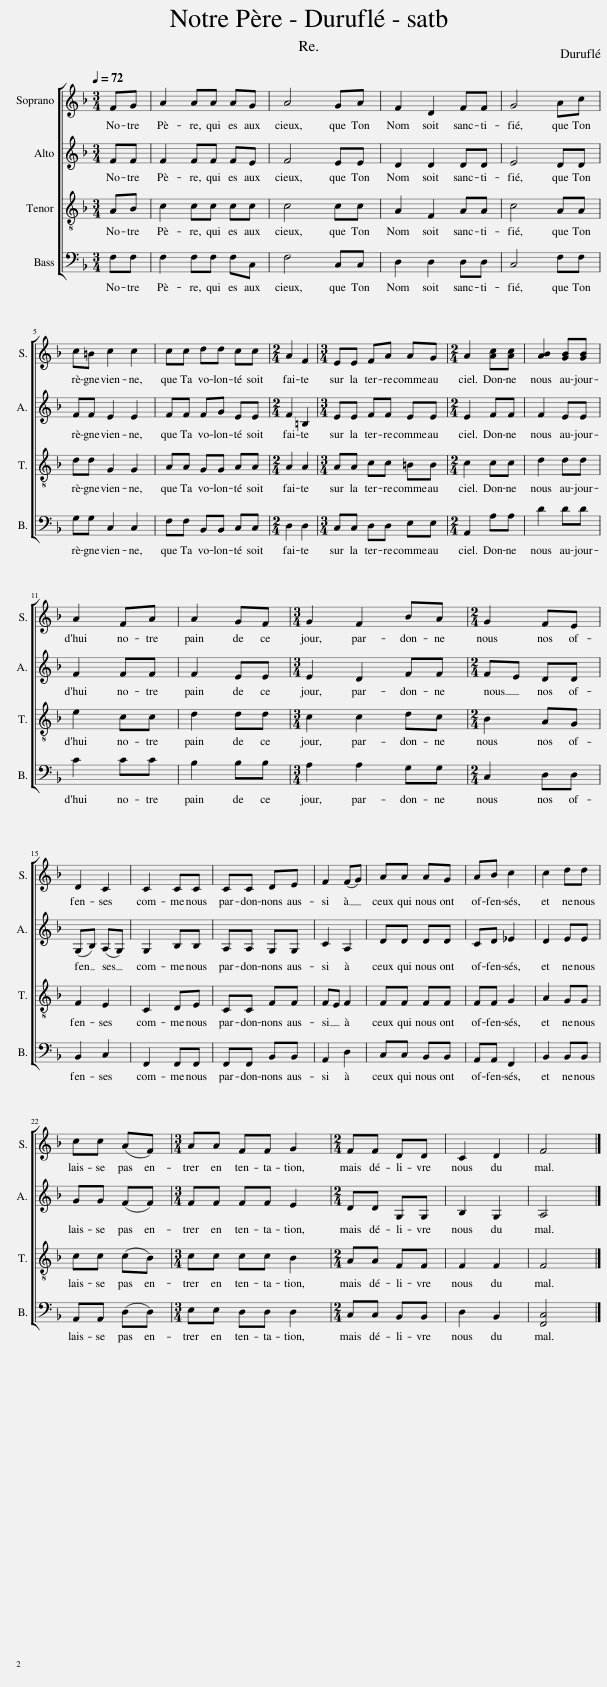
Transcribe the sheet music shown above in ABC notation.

X:1
%%score [ 1 2 3 4 ]
L:1/8
Q:1/4=72
M:3/4
I:linebreak $
K:F
V:1 treble
V:2 treble
V:3 treble-8
V:4 bass
V:1
 FG | A2 AA AG | A4 GA | F2 D2 FF | G4 Ac |$ %5
 c=B c2 c2 | cc dd cc |[M:2/4] A2 F2 |[M:3/4] EE FA AG |[M:2/4] A2 [Ac][Ac] | %10
 [AB]2 [GB][GB] |$ A2 FA | A2 GF |[M:3/4] G2 F2 BA |[M:2/4] G2 FE |$ %15
 D2 C2 | C2 CC | CC DE | F2 (FG) | AA AG | %20
 AB c2 | c2 dd |$ cc (AF) |[M:3/4] AA FF G2 |[M:2/4] FF DD | %25
 C2 D2 | F4 |] %27
V:2
 FF | F2 FF FE | F4 EE | D2 D2 DD | E4 DD |$ %5
 FF E2 E2 | FF FG EE |[M:2/4] F2 =B,2 |[M:3/4] EE FF EE |[M:2/4] E2 FF | %10
 F2 EE |$ F2 FF | F2 EE |[M:3/4] E2 D2 FF |[M:2/4] FE DD |$ %15
 (G,B,) (A,G,) | G,2 B,B, | A,A, G,G, | C2 A,2 | DD DD | %20
 CD _E2 | D2 EE |$ GG (FF) |[M:3/4] FF FF E2 |[M:2/4] DD G,G, | %25
 B,2 G,2 | A,4 |] %27
V:3
 AB | c2 cc cc | c4 cc | A2 F2 AA | c4 AA |$ %5
 dd G2 G2 | AA GG AA |[M:2/4] A2 A2 |[M:3/4] AA cc =BB |[M:2/4] c2 cc | %10
 d2 dd |$ e2 cc | d2 dd |[M:3/4] c2 c2 dc |[M:2/4] B2 AG |$ %15
 F2 E2 | C2 DE | CC FF | FE F2 | FF FF | %20
 FF G2 | A2 GG |$ cc (cB) |[M:3/4] cc cc B2 |[M:2/4] AA FF | %25
 F2 F2 | F4 |] %27
V:4
 F,F, | F,2 F,F, F,C, | F,4 C,C, | D,2 D,2 D,D, | C,4 F,F, |$ %5
 G,G, C,2 C,2 | F,F, B,,B,, C,C, |[M:2/4] D,2 D,2 |[M:3/4] C,C, D,D, E,E, |[M:2/4] A,,2 A,A, | %10
 D2 DD |$ C2 CC | B,2 B,B, |[M:3/4] A,2 A,2 G,G, |[M:2/4] C,2 D,D, |$ %15
 B,,2 C,2 | F,,2 F,,F,, | F,,F,, B,,B,, | A,,2 D,2 | C,C, B,,B,, | %20
 A,,A,, F,,2 | B,,2 B,,B,, |$ A,,A,, (D,D,) |[M:3/4] E,E, D,D, D,2 |[M:2/4] C,C, B,,B,, | %25
 D,2 B,,2 | [F,,C,]4 |] %27
